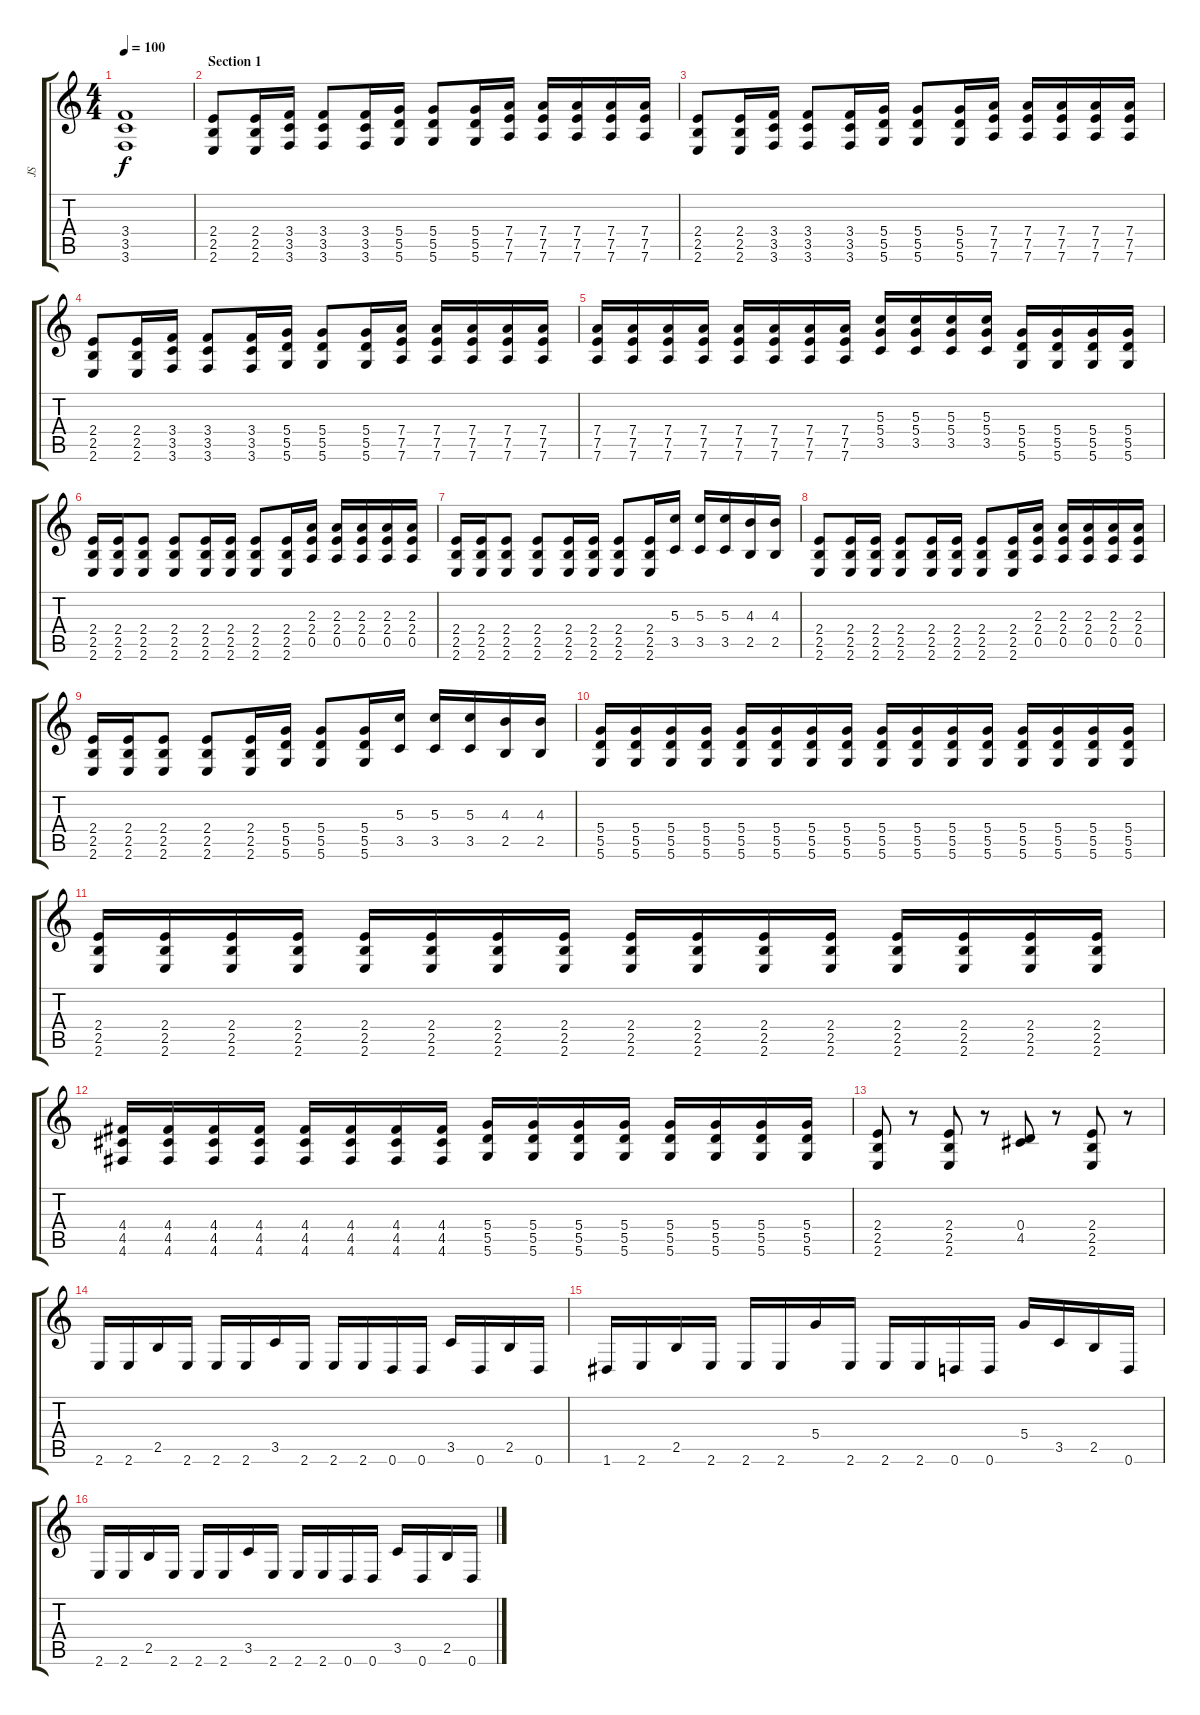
\track ("JS" "JS") {instrument distortionguitar}
\staff {score tabs}
\tuning (E4 B3 G3 D3 A2 D2) {hide}
\ts (4 4)
\tempo 100
\clef g2
\ks c
(3.4 3.5 3.6).1{dy f} |
\section ("" "Section 1")
(2.4 2.5 2.6).8 (2.4 2.5 2.6).16 (3.4 3.5 3.6).16 (3.4 3.5 3.6).8 (3.4 3.5 3.6).16 (5.4 5.5 5.6).16 (5.4 5.5 5.6).8 (5.4 5.5 5.6).16 (7.4 7.5 7.6).16 (7.4 7.5 7.6).16 (7.4 7.5 7.6).16 (7.4 7.5 7.6).16 (7.4 7.5 7.6).16 |
(2.4 2.5 2.6).8 (2.4 2.5 2.6).16 (3.4 3.5 3.6).16 (3.4 3.5 3.6).8 (3.4 3.5 3.6).16 (5.4 5.5 5.6).16 (5.4 5.5 5.6).8 (5.4 5.5 5.6).16 (7.4 7.5 7.6).16 (7.4 7.5 7.6).16 (7.4 7.5 7.6).16 (7.4 7.5 7.6).16 (7.4 7.5 7.6).16 |
(2.4 2.5 2.6).8 (2.4 2.5 2.6).16 (3.4 3.5 3.6).16 (3.4 3.5 3.6).8 (3.4 3.5 3.6).16 (5.4 5.5 5.6).16 (5.4 5.5 5.6).8 (5.4 5.5 5.6).16 (7.4 7.5 7.6).16 (7.4 7.5 7.6).16 (7.4 7.5 7.6).16 (7.4 7.5 7.6).16 (7.4 7.5 7.6).16 |
(7.4 7.5 7.6).16 (7.4 7.5 7.6).16 (7.4 7.5 7.6).16 (7.4 7.5 7.6).16 (7.4 7.5 7.6).16 (7.4 7.5 7.6).16 (7.4 7.5 7.6).16 (7.4 7.5 7.6).16 (5.3 5.4 3.5).16 (5.3 5.4 3.5).16 (5.3 5.4 3.5).16 (5.3 5.4 3.5).16 (5.4 5.5 5.6).16 (5.4 5.5 5.6).16 (5.4 5.5 5.6).16 (5.4 5.5 5.6).16 |
(2.4 2.5 2.6).16 (2.4 2.5 2.6).16 (2.4 2.5 2.6).8 (2.4 2.5 2.6).8 (2.4 2.5 2.6).16 (2.4 2.5 2.6).16 (2.4 2.5 2.6).8 (2.4 2.5 2.6).16 (2.3 2.4 0.5).16 (2.3 2.4 0.5).16 (2.3 2.4 0.5).16 (2.3 2.4 0.5).16 (2.3 2.4 0.5).16 |
(2.4 2.5 2.6).16 (2.4 2.5 2.6).16 (2.4 2.5 2.6).8 (2.4 2.5 2.6).8 (2.4 2.5 2.6).16 (2.4 2.5 2.6).16 (2.4 2.5 2.6).8 (2.4 2.5 2.6).16 (5.3 3.5).16 (5.3 3.5).16 (5.3 3.5).16 (4.3 2.5).16 (4.3 2.5).16 |
(2.4 2.5 2.6).8 (2.4 2.5 2.6).16 (2.4 2.5 2.6).16 (2.4 2.5 2.6).8 (2.4 2.5 2.6).16 (2.4 2.5 2.6).16 (2.4 2.5 2.6).8 (2.4 2.5 2.6).16 (2.3 2.4 0.5).16 (2.3 2.4 0.5).16 (2.3 2.4 0.5).16 (2.3 2.4 0.5).16 (2.3 2.4 0.5).16 |
(2.4 2.5 2.6).16 (2.4 2.5 2.6).16 (2.4 2.5 2.6).8 (2.4 2.5 2.6).8 (2.4 2.5 2.6).16 (5.4 5.5 5.6).16 (5.4 5.5 5.6).8 (5.4 5.5 5.6).16 (5.3 3.5).16 (5.3 3.5).16 (5.3 3.5).16 (4.3 2.5).16 (4.3 2.5).16 |
(5.4 5.5 5.6).16 (5.4 5.5 5.6).16 (5.4 5.5 5.6).16 (5.4 5.5 5.6).16 (5.4 5.5 5.6).16 (5.4 5.5 5.6).16 (5.4 5.5 5.6).16 (5.4 5.5 5.6).16 (5.4 5.5 5.6).16 (5.4 5.5 5.6).16 (5.4 5.5 5.6).16 (5.4 5.5 5.6).16 (5.4 5.5 5.6).16 (5.4 5.5 5.6).16 (5.4 5.5 5.6).16 (5.4 5.5 5.6).16 |
(2.4 2.5 2.6).16 (2.4 2.5 2.6).16 (2.4 2.5 2.6).16 (2.4 2.5 2.6).16 (2.4 2.5 2.6).16 (2.4 2.5 2.6).16 (2.4 2.5 2.6).16 (2.4 2.5 2.6).16 (2.4 2.5 2.6).16 (2.4 2.5 2.6).16 (2.4 2.5 2.6).16 (2.4 2.5 2.6).16 (2.4 2.5 2.6).16 (2.4 2.5 2.6).16 (2.4 2.5 2.6).16 (2.4 2.5 2.6).16 |
(4.4 4.5 4.6).16 (4.4 4.5 4.6).16 (4.4 4.5 4.6).16 (4.4 4.5 4.6).16 (4.4 4.5 4.6).16 (4.4 4.5 4.6).16 (4.4 4.5 4.6).16 (4.4 4.5 4.6).16 (5.4 5.5 5.6).16 (5.4 5.5 5.6).16 (5.4 5.5 5.6).16 (5.4 5.5 5.6).16 (5.4 5.5 5.6).16 (5.4 5.5 5.6).16 (5.4 5.5 5.6).16 (5.4 5.5 5.6).16 |
(2.4 2.5 2.6).8 r.8 (2.4 2.5 2.6).8 r.8 (0.4 4.5).8 r.8 (2.4 2.5 2.6).8 r.8 |
2.6.16 2.6.16 2.5.16 2.6.16 2.6.16 2.6.16 3.5.16 2.6.16 2.6.16 2.6.16 0.6.16 0.6.16 3.5.16 0.6.16 2.5.16 0.6.16 |
1.6.16 2.6.16 2.5.16 2.6.16 2.6.16 2.6.16 5.4.16 2.6.16 2.6.16 2.6.16 0.6.16 0.6.16 5.4.16 3.5.16 2.5.16 0.6.16 |
2.6.16 2.6.16 2.5.16 2.6.16 2.6.16 2.6.16 3.5.16 2.6.16 2.6.16 2.6.16 0.6.16 0.6.16 3.5.16 0.6.16 2.5.16 0.6.16
